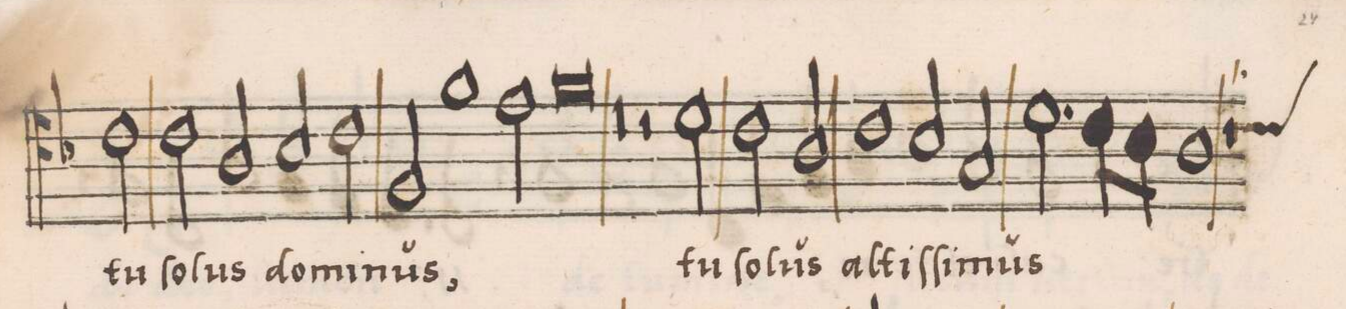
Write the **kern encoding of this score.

**kern	**text
*I"CANTVS	*
*clefC4	*
*k[b-]	*
*met(C|)	*
*M2/1	*
1r	.
=77	=77
0r	.
=78	=78
0r	.
=79	=79
0r	.
=80	=80
2r	.
2c\	tu
2c\	ſo-
2A/	-lus
=81	=81
2B-/	do-
2c\	-mi-
2F/	-nus,
1f	.
=82	=82
2e\	.
0f	.
=83	=83
1r	.
=84	=84
1r	.
2r	.
2d\	tu
=85	=85
2c\	ſo-
2A/	-lus
1c	al-
=86	=86
2B-\	-tiſ-
2G/	-ſi-
2.d\	-mus
8c\L	.
8B-\J	.
=87	=87
*custos:c	*
1A	.
*-	*-
